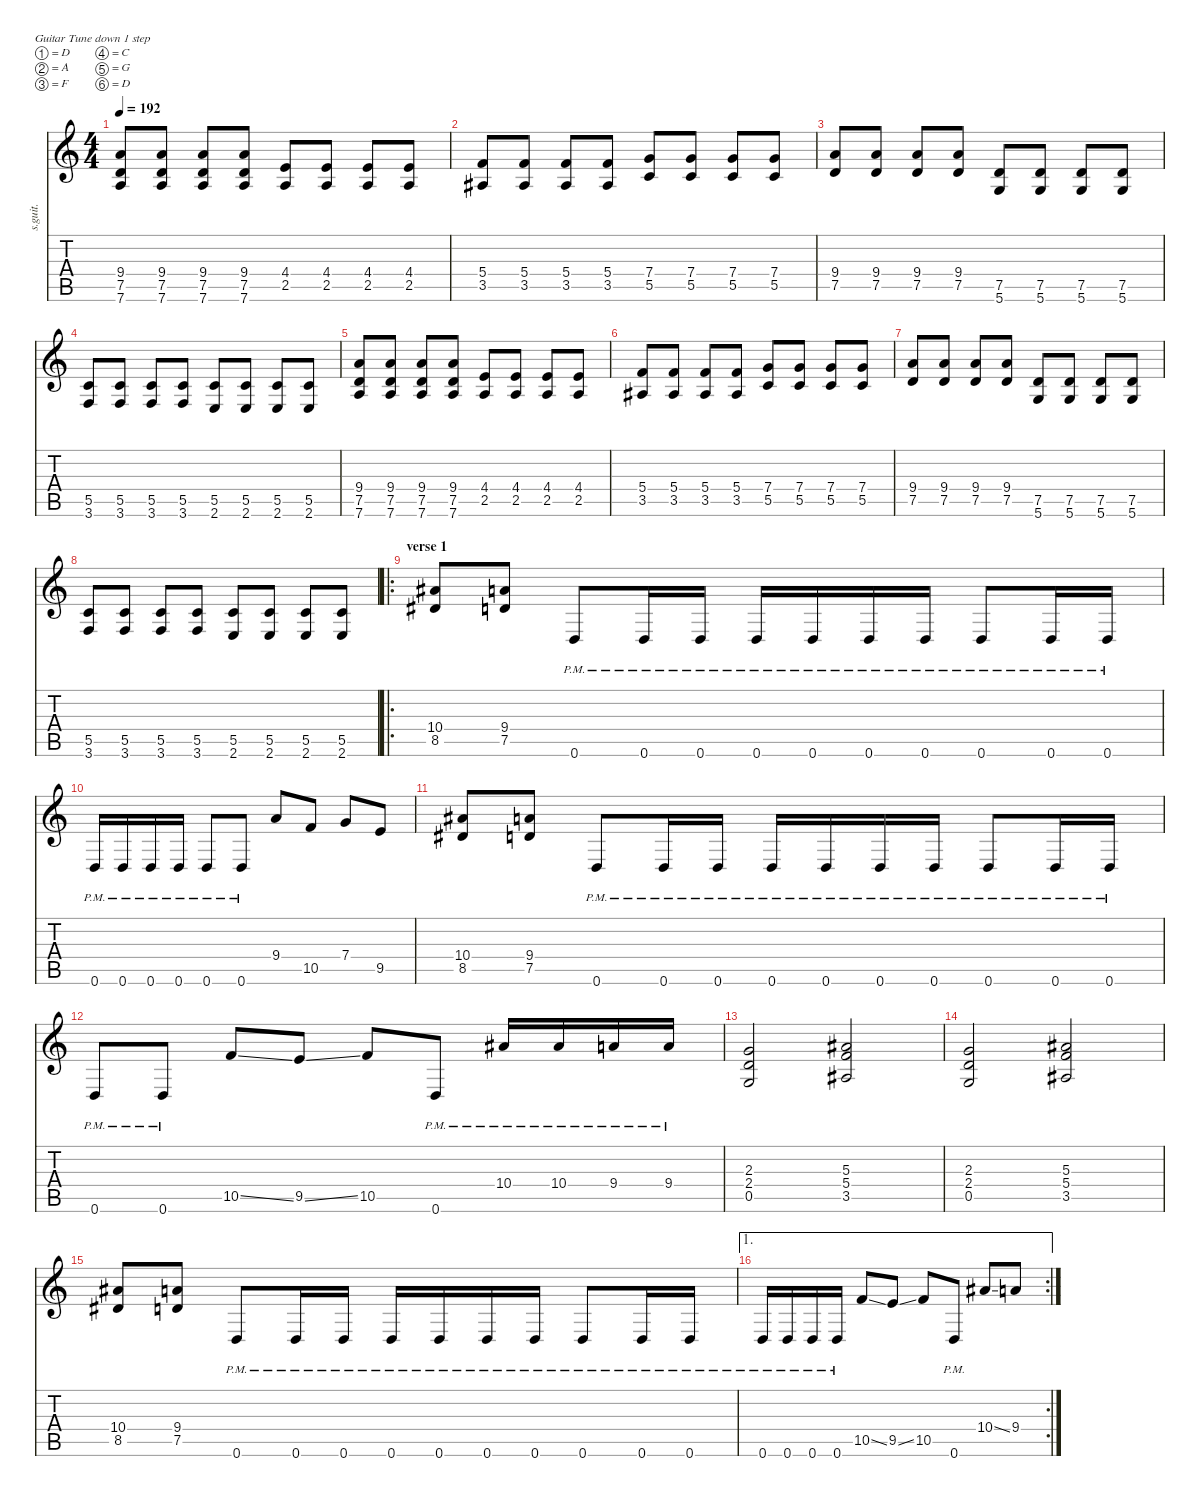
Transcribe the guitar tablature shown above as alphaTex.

\defaultSystemsLayout 4
\hideDynamics
\bracketExtendMode nobrackets
\track ("Alexander Kuoppala" "s.guit.") {instrument distortionguitar}
\staff {score tabs}
\tuning (D4 A3 F3 C3 G2 D2)
\ts (4 4)
\tempo 192
\clef g2
\ks c
(9.4 7.5 7.6).8{lyrics (0 "") lyrics (1 "") lyrics (2 "") lyrics (3 "") lyrics (4 "") dy f} (9.4 7.5 7.6).8{lyrics (0 "") lyrics (1 "") lyrics (2 "") lyrics (3 "") lyrics (4 "")} (9.4 7.5 7.6).8{lyrics (0 "") lyrics (1 "") lyrics (2 "") lyrics (3 "") lyrics (4 "")} (9.4 7.5 7.6).8{lyrics (0 "") lyrics (1 "") lyrics (2 "") lyrics (3 "") lyrics (4 "")} (4.4 2.5).8{lyrics (0 "") lyrics (1 "") lyrics (2 "") lyrics (3 "") lyrics (4 "")} (4.4 2.5).8{lyrics (0 "") lyrics (1 "") lyrics (2 "") lyrics (3 "") lyrics (4 "")} (4.4 2.5).8{lyrics (0 "") lyrics (1 "") lyrics (2 "") lyrics (3 "") lyrics (4 "")} (4.4 2.5).8{lyrics (0 "") lyrics (1 "") lyrics (2 "") lyrics (3 "") lyrics (4 "")} |
(5.4 3.5{acc #}).8{lyrics (0 "") lyrics (1 "") lyrics (2 "") lyrics (3 "") lyrics (4 "")} (5.4 3.5{acc #}).8{lyrics (0 "") lyrics (1 "") lyrics (2 "") lyrics (3 "") lyrics (4 "")} (5.4 3.5{acc #}).8{lyrics (0 "") lyrics (1 "") lyrics (2 "") lyrics (3 "") lyrics (4 "")} (5.4 3.5{acc #}).8{lyrics (0 "") lyrics (1 "") lyrics (2 "") lyrics (3 "") lyrics (4 "")} (7.4 5.5).8{lyrics (0 "") lyrics (1 "") lyrics (2 "") lyrics (3 "") lyrics (4 "")} (7.4 5.5).8{lyrics (0 "") lyrics (1 "") lyrics (2 "") lyrics (3 "") lyrics (4 "")} (7.4 5.5).8{lyrics (0 "") lyrics (1 "") lyrics (2 "") lyrics (3 "") lyrics (4 "")} (7.4 5.5).8{lyrics (0 "") lyrics (1 "") lyrics (2 "") lyrics (3 "") lyrics (4 "")} |
(9.4 7.5).8{lyrics (0 "") lyrics (1 "") lyrics (2 "") lyrics (3 "") lyrics (4 "")} (9.4 7.5).8{lyrics (0 "") lyrics (1 "") lyrics (2 "") lyrics (3 "") lyrics (4 "")} (9.4 7.5).8{lyrics (0 "") lyrics (1 "") lyrics (2 "") lyrics (3 "") lyrics (4 "")} (9.4 7.5).8{lyrics (0 "") lyrics (1 "") lyrics (2 "") lyrics (3 "") lyrics (4 "")} (7.5 5.6).8{lyrics (0 "") lyrics (1 "") lyrics (2 "") lyrics (3 "") lyrics (4 "")} (7.5 5.6).8{lyrics (0 "") lyrics (1 "") lyrics (2 "") lyrics (3 "") lyrics (4 "")} (7.5 5.6).8{lyrics (0 "") lyrics (1 "") lyrics (2 "") lyrics (3 "") lyrics (4 "")} (7.5 5.6).8{lyrics (0 "") lyrics (1 "") lyrics (2 "") lyrics (3 "") lyrics (4 "")} |
(5.5 3.6).8{lyrics (0 "") lyrics (1 "") lyrics (2 "") lyrics (3 "") lyrics (4 "")} (5.5 3.6).8{lyrics (0 "") lyrics (1 "") lyrics (2 "") lyrics (3 "") lyrics (4 "")} (5.5 3.6).8{lyrics (0 "") lyrics (1 "") lyrics (2 "") lyrics (3 "") lyrics (4 "")} (5.5 3.6).8{lyrics (0 "") lyrics (1 "") lyrics (2 "") lyrics (3 "") lyrics (4 "")} (5.5 2.6).8{lyrics (0 "") lyrics (1 "") lyrics (2 "") lyrics (3 "") lyrics (4 "")} (5.5 2.6).8{lyrics (0 "") lyrics (1 "") lyrics (2 "") lyrics (3 "") lyrics (4 "")} (5.5 2.6).8{lyrics (0 "") lyrics (1 "") lyrics (2 "") lyrics (3 "") lyrics (4 "")} (5.5 2.6).8{lyrics (0 "") lyrics (1 "") lyrics (2 "") lyrics (3 "") lyrics (4 "")} |
(9.4 7.5 7.6).8{lyrics (0 "") lyrics (1 "") lyrics (2 "") lyrics (3 "") lyrics (4 "")} (9.4 7.5 7.6).8{lyrics (0 "") lyrics (1 "") lyrics (2 "") lyrics (3 "") lyrics (4 "")} (9.4 7.5 7.6).8{lyrics (0 "") lyrics (1 "") lyrics (2 "") lyrics (3 "") lyrics (4 "")} (9.4 7.5 7.6).8{lyrics (0 "") lyrics (1 "") lyrics (2 "") lyrics (3 "") lyrics (4 "")} (4.4 2.5).8{lyrics (0 "") lyrics (1 "") lyrics (2 "") lyrics (3 "") lyrics (4 "")} (4.4 2.5).8{lyrics (0 "") lyrics (1 "") lyrics (2 "") lyrics (3 "") lyrics (4 "")} (4.4 2.5).8{lyrics (0 "") lyrics (1 "") lyrics (2 "") lyrics (3 "") lyrics (4 "")} (4.4 2.5).8{lyrics (0 "") lyrics (1 "") lyrics (2 "") lyrics (3 "") lyrics (4 "")} |
(5.4 3.5{acc #}).8{lyrics (0 "") lyrics (1 "") lyrics (2 "") lyrics (3 "") lyrics (4 "")} (5.4 3.5{acc #}).8{lyrics (0 "") lyrics (1 "") lyrics (2 "") lyrics (3 "") lyrics (4 "")} (5.4 3.5{acc #}).8{lyrics (0 "") lyrics (1 "") lyrics (2 "") lyrics (3 "") lyrics (4 "")} (5.4 3.5{acc #}).8{lyrics (0 "") lyrics (1 "") lyrics (2 "") lyrics (3 "") lyrics (4 "")} (7.4 5.5).8{lyrics (0 "") lyrics (1 "") lyrics (2 "") lyrics (3 "") lyrics (4 "")} (7.4 5.5).8{lyrics (0 "") lyrics (1 "") lyrics (2 "") lyrics (3 "") lyrics (4 "")} (7.4 5.5).8{lyrics (0 "") lyrics (1 "") lyrics (2 "") lyrics (3 "") lyrics (4 "")} (7.4 5.5).8{lyrics (0 "") lyrics (1 "") lyrics (2 "") lyrics (3 "") lyrics (4 "")} |
(9.4 7.5).8{lyrics (0 "") lyrics (1 "") lyrics (2 "") lyrics (3 "") lyrics (4 "")} (9.4 7.5).8{lyrics (0 "") lyrics (1 "") lyrics (2 "") lyrics (3 "") lyrics (4 "")} (9.4 7.5).8{lyrics (0 "") lyrics (1 "") lyrics (2 "") lyrics (3 "") lyrics (4 "")} (9.4 7.5).8{lyrics (0 "") lyrics (1 "") lyrics (2 "") lyrics (3 "") lyrics (4 "")} (7.5 5.6).8{lyrics (0 "") lyrics (1 "") lyrics (2 "") lyrics (3 "") lyrics (4 "")} (7.5 5.6).8{lyrics (0 "") lyrics (1 "") lyrics (2 "") lyrics (3 "") lyrics (4 "")} (7.5 5.6).8{lyrics (0 "") lyrics (1 "") lyrics (2 "") lyrics (3 "") lyrics (4 "")} (7.5 5.6).8{lyrics (0 "") lyrics (1 "") lyrics (2 "") lyrics (3 "") lyrics (4 "")} |
(5.5 3.6).8{lyrics (0 "") lyrics (1 "") lyrics (2 "") lyrics (3 "") lyrics (4 "")} (5.5 3.6).8{lyrics (0 "") lyrics (1 "") lyrics (2 "") lyrics (3 "") lyrics (4 "")} (5.5 3.6).8{lyrics (0 "") lyrics (1 "") lyrics (2 "") lyrics (3 "") lyrics (4 "")} (5.5 3.6).8{lyrics (0 "") lyrics (1 "") lyrics (2 "") lyrics (3 "") lyrics (4 "")} (5.5 2.6).8{lyrics (0 "") lyrics (1 "") lyrics (2 "") lyrics (3 "") lyrics (4 "")} (5.5 2.6).8{lyrics (0 "") lyrics (1 "") lyrics (2 "") lyrics (3 "") lyrics (4 "")} (5.5 2.6).8{lyrics (0 "") lyrics (1 "") lyrics (2 "") lyrics (3 "") lyrics (4 "")} (5.5 2.6).8{lyrics (0 "") lyrics (1 "") lyrics (2 "") lyrics (3 "") lyrics (4 "")} |
\ro
\section ("" "verse 1")
(10.4{acc #} 8.5{acc #}).8{lyrics (0 "") lyrics (1 "") lyrics (2 "") lyrics (3 "") lyrics (4 "")} (9.4 7.5).8{lyrics (0 "") lyrics (1 "") lyrics (2 "") lyrics (3 "") lyrics (4 "")} 0.6{pm}.8{lyrics (0 "") lyrics (1 "") lyrics (2 "") lyrics (3 "") lyrics (4 "")} 0.6{pm}.16{lyrics (0 "") lyrics (1 "") lyrics (2 "") lyrics (3 "") lyrics (4 "")} 0.6{pm}.16{lyrics (0 "") lyrics (1 "") lyrics (2 "") lyrics (3 "") lyrics (4 "")} 0.6{pm}.16{lyrics (0 "") lyrics (1 "") lyrics (2 "") lyrics (3 "") lyrics (4 "")} 0.6{pm}.16{lyrics (0 "") lyrics (1 "") lyrics (2 "") lyrics (3 "") lyrics (4 "")} 0.6{pm}.16{lyrics (0 "") lyrics (1 "") lyrics (2 "") lyrics (3 "") lyrics (4 "")} 0.6{pm}.16{lyrics (0 "") lyrics (1 "") lyrics (2 "") lyrics (3 "") lyrics (4 "")} 0.6{pm}.8{lyrics (0 "") lyrics (1 "") lyrics (2 "") lyrics (3 "") lyrics (4 "")} 0.6{pm}.16{lyrics (0 "") lyrics (1 "") lyrics (2 "") lyrics (3 "") lyrics (4 "")} 0.6{pm}.16{lyrics (0 "") lyrics (1 "") lyrics (2 "") lyrics (3 "") lyrics (4 "")} |
0.6{pm}.16{lyrics (0 "") lyrics (1 "") lyrics (2 "") lyrics (3 "") lyrics (4 "")} 0.6{pm}.16{lyrics (0 "") lyrics (1 "") lyrics (2 "") lyrics (3 "") lyrics (4 "")} 0.6{pm}.16{lyrics (0 "") lyrics (1 "") lyrics (2 "") lyrics (3 "") lyrics (4 "")} 0.6{pm}.16{lyrics (0 "") lyrics (1 "") lyrics (2 "") lyrics (3 "") lyrics (4 "")} 0.6{pm}.8{lyrics (0 "") lyrics (1 "") lyrics (2 "") lyrics (3 "") lyrics (4 "")} 0.6{pm}.8{lyrics (0 "") lyrics (1 "") lyrics (2 "") lyrics (3 "") lyrics (4 "")} 9.4.8{lyrics (0 "") lyrics (1 "") lyrics (2 "") lyrics (3 "") lyrics (4 "")} 10.5.8{lyrics (0 "") lyrics (1 "") lyrics (2 "") lyrics (3 "") lyrics (4 "")} 7.4.8{lyrics (0 "") lyrics (1 "") lyrics (2 "") lyrics (3 "") lyrics (4 "")} 9.5.8{lyrics (0 "") lyrics (1 "") lyrics (2 "") lyrics (3 "") lyrics (4 "")} |
(10.4{acc #} 8.5{acc #}).8{lyrics (0 "") lyrics (1 "") lyrics (2 "") lyrics (3 "") lyrics (4 "")} (9.4 7.5).8{lyrics (0 "") lyrics (1 "") lyrics (2 "") lyrics (3 "") lyrics (4 "")} 0.6{pm}.8{lyrics (0 "") lyrics (1 "") lyrics (2 "") lyrics (3 "") lyrics (4 "")} 0.6{pm}.16{lyrics (0 "") lyrics (1 "") lyrics (2 "") lyrics (3 "") lyrics (4 "")} 0.6{pm}.16{lyrics (0 "") lyrics (1 "") lyrics (2 "") lyrics (3 "") lyrics (4 "")} 0.6{pm}.16{lyrics (0 "") lyrics (1 "") lyrics (2 "") lyrics (3 "") lyrics (4 "")} 0.6{pm}.16{lyrics (0 "") lyrics (1 "") lyrics (2 "") lyrics (3 "") lyrics (4 "")} 0.6{pm}.16{lyrics (0 "") lyrics (1 "") lyrics (2 "") lyrics (3 "") lyrics (4 "")} 0.6{pm}.16{lyrics (0 "") lyrics (1 "") lyrics (2 "") lyrics (3 "") lyrics (4 "")} 0.6{pm}.8{lyrics (0 "") lyrics (1 "") lyrics (2 "") lyrics (3 "") lyrics (4 "")} 0.6{pm}.16{lyrics (0 "") lyrics (1 "") lyrics (2 "") lyrics (3 "") lyrics (4 "")} 0.6{pm}.16{lyrics (0 "") lyrics (1 "") lyrics (2 "") lyrics (3 "") lyrics (4 "")} |
0.6{pm}.8{lyrics (0 "") lyrics (1 "") lyrics (2 "") lyrics (3 "") lyrics (4 "")} 0.6{pm}.8{lyrics (0 "") lyrics (1 "") lyrics (2 "") lyrics (3 "") lyrics (4 "")} 10.5{ss}.8{lyrics (0 "") lyrics (1 "") lyrics (2 "") lyrics (3 "") lyrics (4 "")} 9.5{ss}.8{lyrics (0 "") lyrics (1 "") lyrics (2 "") lyrics (3 "") lyrics (4 "")} 10.5.8{lyrics (0 "") lyrics (1 "") lyrics (2 "") lyrics (3 "") lyrics (4 "")} 0.6{pm}.8{lyrics (0 "") lyrics (1 "") lyrics (2 "") lyrics (3 "") lyrics (4 "")} 10.4{pm acc #}.16{lyrics (0 "") lyrics (1 "") lyrics (2 "") lyrics (3 "") lyrics (4 "")} 10.4{pm acc #}.16{lyrics (0 "") lyrics (1 "") lyrics (2 "") lyrics (3 "") lyrics (4 "")} 9.4{pm}.16{lyrics (0 "") lyrics (1 "") lyrics (2 "") lyrics (3 "") lyrics (4 "")} 9.4{pm}.16{lyrics (0 "") lyrics (1 "") lyrics (2 "") lyrics (3 "") lyrics (4 "")} |
(2.3 2.4 0.5).2{lyrics (0 "") lyrics (1 "") lyrics (2 "") lyrics (3 "") lyrics (4 "")} (5.3{acc #} 5.4 3.5{acc #}).2{lyrics (0 "") lyrics (1 "") lyrics (2 "") lyrics (3 "") lyrics (4 "")} |
(2.3 2.4 0.5).2{lyrics (0 "") lyrics (1 "") lyrics (2 "") lyrics (3 "") lyrics (4 "")} (5.3{acc #} 5.4 3.5{acc #}).2{lyrics (0 "") lyrics (1 "") lyrics (2 "") lyrics (3 "") lyrics (4 "")} |
(10.4{acc #} 8.5{acc #}).8{lyrics (0 "") lyrics (1 "") lyrics (2 "") lyrics (3 "") lyrics (4 "")} (9.4 7.5).8{lyrics (0 "") lyrics (1 "") lyrics (2 "") lyrics (3 "") lyrics (4 "")} 0.6{pm}.8{lyrics (0 "") lyrics (1 "") lyrics (2 "") lyrics (3 "") lyrics (4 "")} 0.6{pm}.16{lyrics (0 "") lyrics (1 "") lyrics (2 "") lyrics (3 "") lyrics (4 "")} 0.6{pm}.16{lyrics (0 "") lyrics (1 "") lyrics (2 "") lyrics (3 "") lyrics (4 "")} 0.6{pm}.16{lyrics (0 "") lyrics (1 "") lyrics (2 "") lyrics (3 "") lyrics (4 "")} 0.6{pm}.16{lyrics (0 "") lyrics (1 "") lyrics (2 "") lyrics (3 "") lyrics (4 "")} 0.6{pm}.16{lyrics (0 "") lyrics (1 "") lyrics (2 "") lyrics (3 "") lyrics (4 "")} 0.6{pm}.16{lyrics (0 "") lyrics (1 "") lyrics (2 "") lyrics (3 "") lyrics (4 "")} 0.6{pm}.8{lyrics (0 "") lyrics (1 "") lyrics (2 "") lyrics (3 "") lyrics (4 "")} 0.6{pm}.16{lyrics (0 "") lyrics (1 "") lyrics (2 "") lyrics (3 "") lyrics (4 "")} 0.6{pm}.16{lyrics (0 "") lyrics (1 "") lyrics (2 "") lyrics (3 "") lyrics (4 "")} |
\ae 1
\rc 2
0.6{pm}.16{lyrics (0 "") lyrics (1 "") lyrics (2 "") lyrics (3 "") lyrics (4 "")} 0.6{pm}.16{lyrics (0 "") lyrics (1 "") lyrics (2 "") lyrics (3 "") lyrics (4 "")} 0.6{pm}.16{lyrics (0 "") lyrics (1 "") lyrics (2 "") lyrics (3 "") lyrics (4 "")} 0.6{pm}.16{lyrics (0 "") lyrics (1 "") lyrics (2 "") lyrics (3 "") lyrics (4 "")} 10.5{ss}.8{lyrics (0 "") lyrics (1 "") lyrics (2 "") lyrics (3 "") lyrics (4 "")} 9.5{ss}.8{lyrics (0 "") lyrics (1 "") lyrics (2 "") lyrics (3 "") lyrics (4 "")} 10.5.8{lyrics (0 "") lyrics (1 "") lyrics (2 "") lyrics (3 "") lyrics (4 "")} 0.6{pm}.8{lyrics (0 "") lyrics (1 "") lyrics (2 "") lyrics (3 "") lyrics (4 "")} 10.4{ss acc #}.8{lyrics (0 "") lyrics (1 "") lyrics (2 "") lyrics (3 "") lyrics (4 "")} 9.4.8{lyrics (0 "") lyrics (1 "") lyrics (2 "") lyrics (3 "") lyrics (4 "")}
